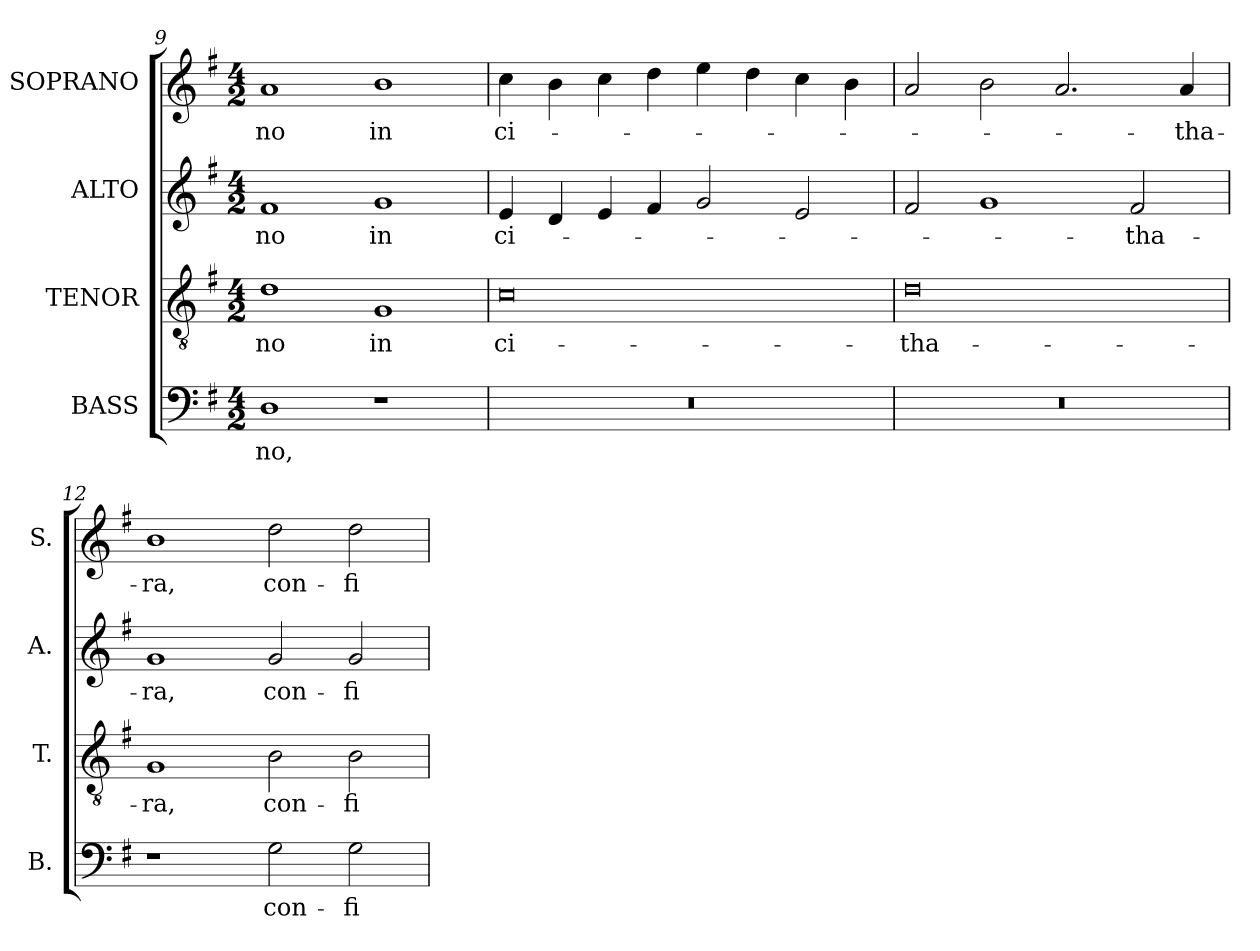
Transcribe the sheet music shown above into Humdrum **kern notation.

**kern	**text	**kern	**text	**kern	**text	**kern	**text
*part4	*part4	*part3	*part3	*part2	*part2	*part1	*part1
*staff4	*staff4	*staff3	*staff3	*staff2	*staff2	*staff1	*staff1
*I"BASS	*	*I"TENOR	*	*I"ALTO	*	*I"SOPRANO	*
*I'B.	*	*I'T.	*	*I'A.	*	*I'S.	*
*clefF4	*	*clefGv2	*	*clefG2	*	*clefG2	*
*	*	*ITrd7c12	*	*	*	*	*
*k[f#]	*	*k[f#]	*	*k[f#]	*	*k[f#]	*
*G:	*	*G:	*	*G:	*	*G:	*
*M4/2	*	*M4/2	*	*M4/2	*	*M4/2	*
=9	=9	=9	=9	=9	=9	=9	=9
!	!LO:LY:b:color=#000000	!	!	!	!	!	!
!	!	!	!LO:LY:b:color=#000000	!	!	!	!
!	!	!	!	!	!LO:LY:b:color=#000000	!	!
!	!	!	!	!	!	!	!LO:LY:b:color=#000000
1Di	-no,	1Di	-no	1f#i	-no	1ai	-no
!	!	!	!LO:LY:b:color=#000000	!	!	!	!
!	!	!	!	!	!LO:LY:b:color=#000000	!	!
!	!	!	!	!	!	!	!LO:LY:b:color=#000000
1r	.	1GGi	in	1gi	in	1bi	in
=10	=10	=10	=10	=10	=10	=10	=10
!LO:N:vis=1	!	!	!	!	!	!	!
!	!	!	!LO:LY:b:color=#000000	!	!	!	!
!	!	!	!	!	!LO:LY:b:color=#000000	!	!
!	!	!	!	!	!	!	!LO:LY:b:color=#000000
0r	.	0Ci	ci-	4ei/	ci-	4cci\	ci-
.	.	.	.	4di/	.	4bi\	.
.	.	.	.	4ei/	.	4cci\	.
.	.	.	.	4f#i/	.	4ddi\	.
.	.	.	.	2gi/	.	4eei\	.
.	.	.	.	.	.	4ddi\	.
.	.	.	.	2ei/	.	4cci\	.
.	.	.	.	.	.	4bi\	.
=11	=11	=11	=11	=11	=11	=11	=11
!LO:N:vis=1	!	!	!	!	!	!	!
!	!	!	!LO:LY:b:color=#000000	!	!	!	!
0r	.	0Di	-tha-	2f#i/	.	2ai/	.
.	.	.	.	1gi	.	2bi\	.
.	.	.	.	.	.	2.ai/	.
!	!	!	!	!	!LO:LY:b:color=#000000	!	!
.	.	.	.	2f#i/	-tha-	.	.
!	!	!	!	!	!	!	!LO:LY:b:color=#000000
.	.	.	.	.	.	4ai/	-tha-
=12	=12	=12	=12	=12	=12	=12	=12
!	!	!	!LO:LY:b:color=#000000	!	!	!	!
!	!	!	!	!	!LO:LY:b:color=#000000	!	!
!	!	!	!	!	!	!	!LO:LY:b:color=#000000
1r	.	1GGi	-ra,	1gi	-ra,	1bi	-ra,
!	!LO:LY:b:color=#000000	!	!	!	!	!	!
!	!	!	!LO:LY:b:color=#000000	!	!	!	!
!	!	!	!	!	!LO:LY:b:color=#000000	!	!
!	!	!	!	!	!	!	!LO:LY:b:color=#000000
2Gi\	con-	2BBi\	con-	2gi/	con-	2ddi\	con-
!	!LO:LY:b:color=#000000	!	!	!	!	!	!
!	!	!	!LO:LY:b:color=#000000	!	!	!	!
!	!	!	!	!	!LO:LY:b:color=#000000	!	!
!	!	!	!	!	!	!	!LO:LY:b:color=#000000
2Gi\	-fi-	2BBi\	-fi-	2gi/	-fi-	2ddi\	-fi-
=	=	=	=	=	=	=	=
*-	*-	*-	*-	*-	*-	*-	*-
